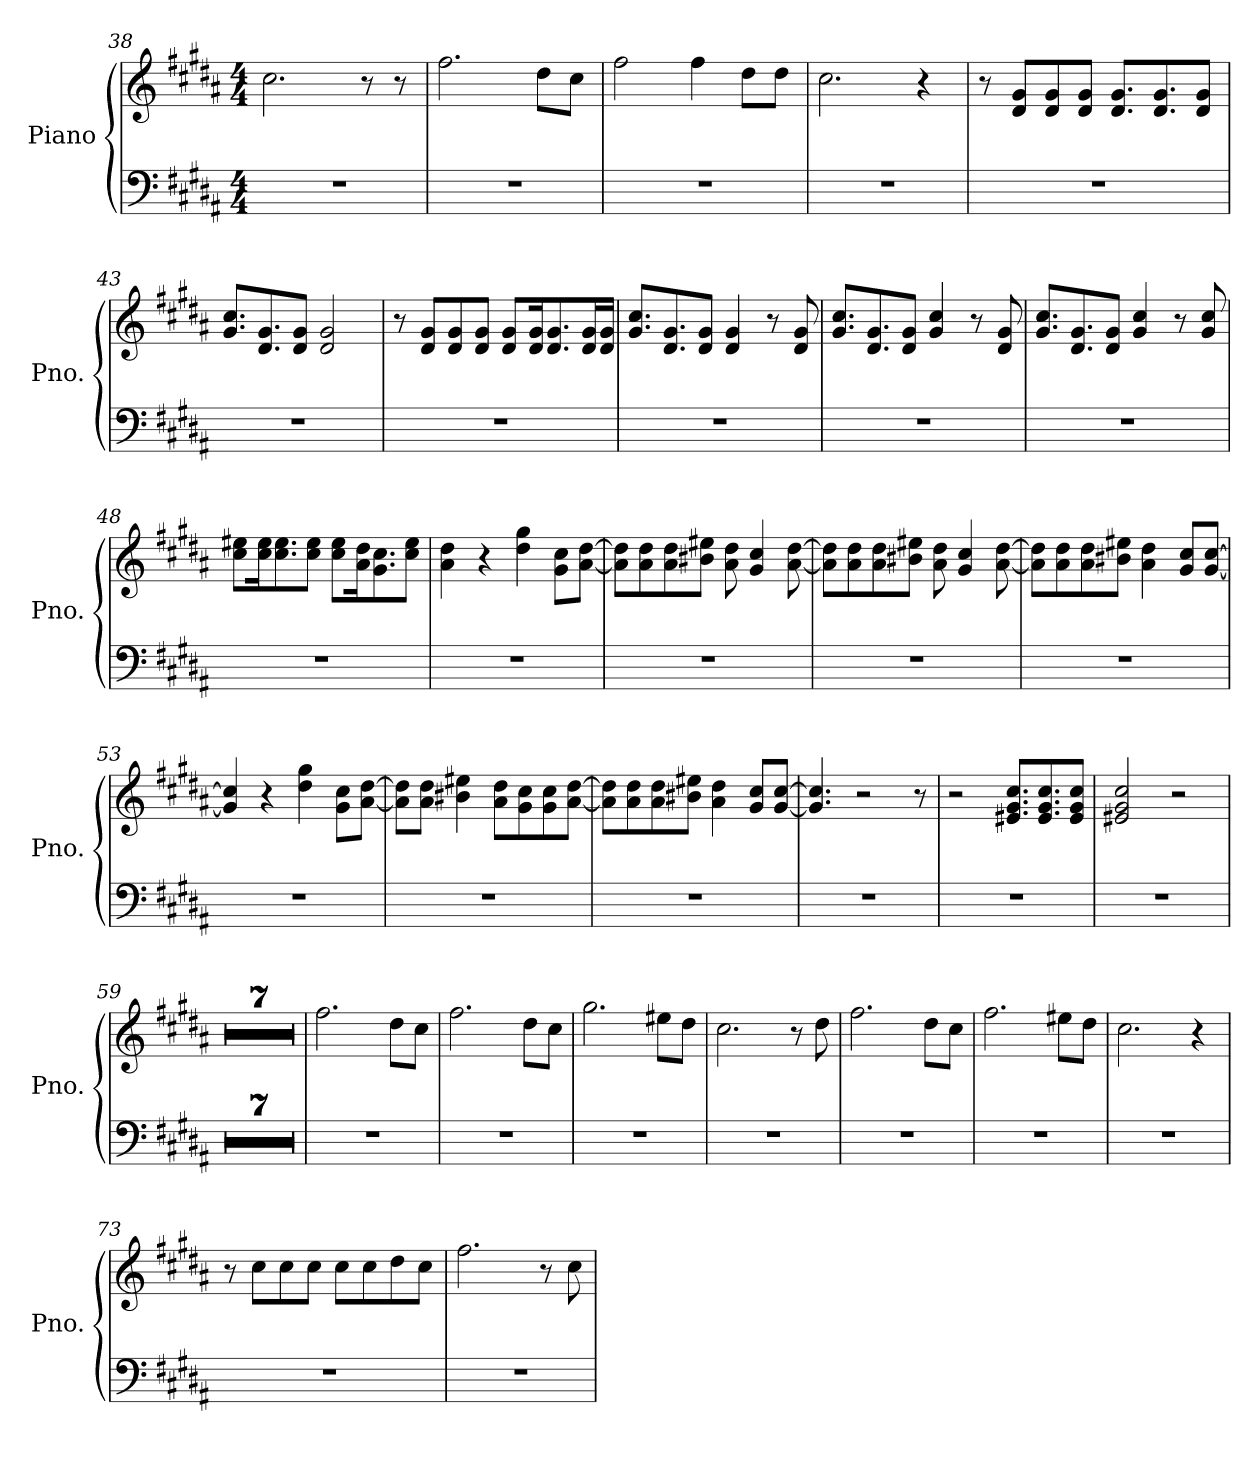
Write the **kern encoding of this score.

**kern	**kern
*part1	*part1
*staff2	*staff1
*I"Piano	*
*I'Pno.	*
*clefF4	*clefG2
*k[f#c#g#d#a#]	*k[f#c#g#d#a#]
*M4/4	*M4/4
=38	=38
1r	2.cc#\
.	8r
.	8r
=39	=39
1r	2.ff#\
.	8dd#\L
.	8cc#\J
=40	=40
1r	2ff#\
.	4ff#\
.	8dd#\L
.	8dd#\J
=41	=41
1r	2.cc#\
.	4r
=42	=42
1r	8r
.	8d#/ 8g#/L
.	8d#/ 8g#/
.	8d#/ 8g#/J
.	8.d#/ 8.g#/L
.	8.d#/ 8.g#/
.	8d#/ 8g#/J
!!LO:LB:g=z
=43	=43
1r	8.g#/ 8.cc#/L
.	8.d#/ 8.g#/
.	8d#/ 8g#/J
.	2d#/ 2g#/
=44	=44
1r	8r
.	8d#/ 8g#/L
.	8d#/ 8g#/
.	8d#/ 8g#/J
.	8d#/ 8g#/L
.	16d#/ 16g#/K
.	8.d#/ 8.g#/
.	16d#/ 16g#/L
.	16d#/ 16g#/JJ
=45	=45
1r	8.g#/ 8.cc#/L
.	8.d#/ 8.g#/
.	8d#/ 8g#/J
.	4d#/ 4g#/
.	8r
.	8d#/ 8g#/
=46	=46
1r	8.g#/ 8.cc#/L
.	8.d#/ 8.g#/
.	8d#/ 8g#/J
.	4g#/ 4cc#/
.	8r
.	8d#/ 8g#/
!!LO:LB:g=z
=47	=47
1r	8.g#/ 8.cc#/L
.	8.d#/ 8.g#/
.	8d#/ 8g#/J
.	4g#/ 4cc#/
.	8r
.	8g#/ 8cc#/
=48	=48
1r	8cc#\ 8ee#X\L
.	16cc#\ 16ee#\K
.	8.cc#\ 8.ee#\
.	8cc#\ 8ee#\J
.	8cc#\ 8ee#\L
.	16a#\ 16dd#\K
.	8.g#\ 8.cc#\
.	8cc#\ 8ee#\J
=49	=49
1r	4a#\ 4dd#\
.	4r
.	4dd#\ 4gg#\
.	8g#\ 8cc#\L
.	[8a#\ [8dd#\J
=50	=50
1r	8a#\] 8dd#\]L
.	8a#\ 8dd#\
.	8a#\ 8dd#\
.	8b#X\ 8ee#X\J
.	8a#\ 8dd#\
.	4g#/ 4cc#/
.	[8a#\ [8dd#\
!!LO:LB:g=z
=51	=51
1r	8a#\] 8dd#\]L
.	8a#\ 8dd#\
.	8a#\ 8dd#\
.	8b#X\ 8ee#X\J
.	8a#\ 8dd#\
.	4g#/ 4cc#/
.	[8a#\ [8dd#\
=52	=52
1r	8a#\] 8dd#\]L
.	8a#\ 8dd#\
.	8a#\ 8dd#\
.	8b#X\ 8ee#X\J
.	4a#\ 4dd#\
.	8g#/ 8cc#/L
.	[8g#/ [8cc#/J
=53	=53
1r	4g#/] 4cc#/]
.	4r
.	4dd#\ 4gg#\
.	8g#\ 8cc#\L
.	[8a#\ [8dd#\J
=54	=54
1r	8a#\] 8dd#\]L
.	8a#\ 8dd#\J
.	4b#X\ 4ee#X\
.	8a#\ 8dd#\L
.	8g#\ 8cc#\
.	8g#\ 8cc#\
.	[8a#\ [8dd#\J
!!LO:PB:g=z
=55	=55
1r	8a#\] 8dd#\]L
.	8a#\ 8dd#\
.	8a#\ 8dd#\
.	8b#X\ 8ee#X\J
.	4a#\ 4dd#\
.	8g#/ 8cc#/L
.	[8g#/ [8cc#/J
=56	=56
1r	4.g#/] 4.cc#/]
.	2r
.	8r
=57	=57
1r	2r
.	8.e#X/ 8.g#/ 8.cc#/L
.	8.e#/ 8.g#/ 8.cc#/
.	8e#/ 8g#/ 8cc#/J
=58	=58
1r	2e#X/ 2g#/ 2cc#/
.	2r
=59	=59
1r	1r
=60	=60
1r	1r
=61	=61
1r	1r
=62	=62
1r	1r
=63	=63
1r	1r
!!LO:LB:g=z
=64	=64
1r	1r
=65	=65
1r	1r
=66	=66
1r	2.ff#\
.	8dd#\L
.	8cc#\J
=67	=67
1r	2.ff#\
.	8dd#\L
.	8cc#\J
=68	=68
1r	2.gg#\
.	8ee#X\L
.	8dd#\J
=69	=69
1r	2.cc#\
.	8r
.	8dd#\
=70	=70
1r	2.ff#\
.	8dd#\L
.	8cc#\J
=71	=71
1r	2.ff#\
.	8ee#X\L
.	8dd#\J
=72	=72
1r	2.cc#\
.	4r
!!LO:LB:g=z
=73	=73
1r	8r
.	8cc#\L
.	8cc#\
.	8cc#\J
.	8cc#\L
.	8cc#\
.	8dd#\
.	8cc#\J
=74	=74
1r	2.ff#\
.	8r
.	8cc#\
=	=
*-	*-
